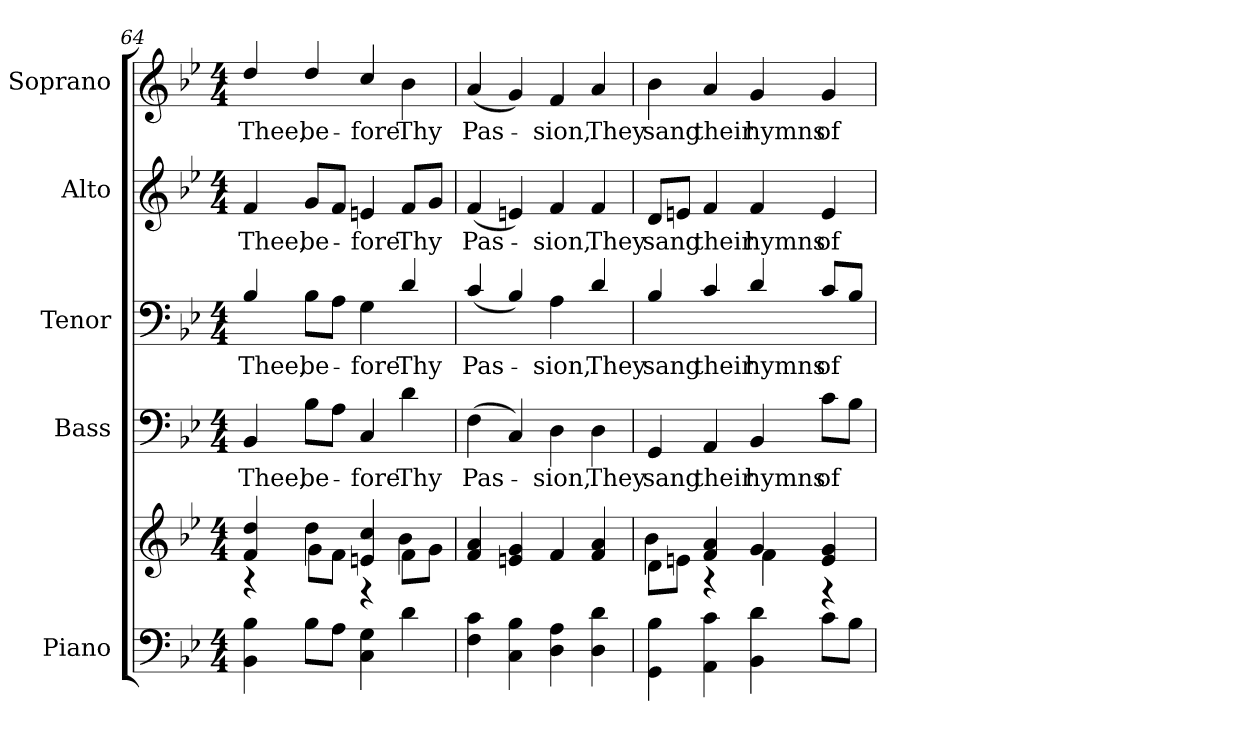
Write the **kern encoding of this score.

**kern	**kern	**kern	**text	**kern	**text	**kern	**text	**kern	**text
*part5	*part5	*part4	*part4	*part3	*part3	*part2	*part2	*part1	*part1
*staff6	*staff5	*staff4	*staff4	*staff3	*staff3	*staff2	*staff2	*staff1	*staff1
*I"Piano	*	*I"Bass	*	*I"Tenor	*	*I"Alto	*	*I"Soprano	*
*I'Pno.	*	*I'B.	*	*	*	*I'A.	*	*I'S.	*
!!LO:PB:g=z
*clefF4	*clefG2	*clefF4	*	*clefF4	*	*clefG2	*	*clefG2	*
*k[b-e-]	*k[b-e-]	*k[b-e-]	*	*k[b-e-]	*	*k[b-e-]	*	*k[b-e-]	*
*B-:	*B-:	*B-:	*	*B-:	*	*B-:	*	*B-:	*
*M4/4	*M4/4	*M4/4	*	*M4/4	*	*M4/4	*	*M4/4	*
=64	=64	=64	=64	=64	=64	=64	=64	=64	=64
*	*^	*	*	*	*	*	*	*	*
!	!	!	!	!LO:LY:b:color=#000000	!	!	!	!	!	!
!	!	!	!	!	!	!LO:LY:b:color=#000000	!	!	!	!
!	!	!	!	!	!	!	!	!LO:LY:b:color=#000000	!	!
!	!	!	!	!	!	!	!	!	!	!LO:LY:b:color=#000000
4BB-i\ 4B-i	4fi/ 4ddi	4r	4BB-i/	Thee,	4B-i/	Thee,	4fi/	Thee,	4ddi/	Thee,
!	!	!	!	!LO:LY:b:color=#000000	!	!	!	!	!	!
!	!	!	!	!	!	!LO:LY:b:color=#000000	!	!	!	!
!	!	!	!	!	!	!	!	!LO:LY:b:color=#000000	!	!
!	!	!	!	!	!	!	!	!	!	!LO:LY:b:color=#000000
8B-i\L	4ddi\	8gi\L	8B-i\L	be-	8B-i\L	be-	8gi/L	be-	4ddi/	be-
8Ai\J	.	8fi\J	8Ai\J	.	8Ai\J	.	8fi/J	.	.	.
!	!	!	!	!LO:LY:b:color=#000000	!	!	!	!	!	!
!	!	!	!	!	!	!LO:LY:b:color=#000000	!	!	!	!
!	!	!	!	!	!	!	!	!LO:LY:b:color=#000000	!	!
!	!	!	!	!	!	!	!	!	!	!LO:LY:b:color=#000000
4Ci\ 4Gi	4eni/ 4cci	4r	4Ci/	-fore	4Gi\	-fore	4eni/	-fore	4cci/	-fore
!	!	!	!	!LO:LY:b:color=#000000	!	!	!	!	!	!
!	!	!	!	!	!	!LO:LY:b:color=#000000	!	!	!	!
!	!	!	!	!	!	!	!	!LO:LY:b:color=#000000	!	!
!	!	!	!	!	!	!	!	!	!	!LO:LY:b:color=#000000
4di\	8fi\L	4b-i\	4di\	Thy	4di/	Thy	8fi/L	Thy	4b-i\	Thy
.	8gi\J	.	.	.	.	.	8gi/J	.	.	.
*	*v	*v	*	*	*	*	*	*	*	*
=65	=65	=65	=65	=65	=65	=65	=65	=65	=65
!	!	!	!LO:LY:b:color=#000000	!	!	!	!	!	!
!	!	!	!	!	!LO:LY:b:color=#000000	!	!	!	!
!	!	!	!	!	!	!	!LO:LY:b:color=#000000	!	!
!	!	!	!	!	!	!	!	!	!LO:LY:b:color=#000000
4Fi\ 4ci	4fi/ 4ai	(4Fi\	Pas-	(4ci/	Pas-	(4fi/	Pas-	(4ai/	Pas-
4Ci\ 4B-i	4eni/ 4gi	4Ci/)	.	4B-i/)	.	4eni/)	.	4gi/)	.
!	!	!	!LO:LY:b:color=#000000	!	!	!	!	!	!
!	!	!	!	!	!LO:LY:b:color=#000000	!	!	!	!
!	!	!	!	!	!	!	!LO:LY:b:color=#000000	!	!
!	!	!	!	!	!	!	!	!	!LO:LY:b:color=#000000
4Di\ 4Ai	4fi/	4Di\	-sion,	4Ai\	-sion,	4fi/	-sion,	4fi/	-sion,
!	!	!	!LO:LY:b:color=#000000	!	!	!	!	!	!
!	!	!	!	!	!LO:LY:b:color=#000000	!	!	!	!
!	!	!	!	!	!	!	!LO:LY:b:color=#000000	!	!
!	!	!	!	!	!	!	!	!	!LO:LY:b:color=#000000
4Di\ 4di	4fi/ 4ai	4Di\	They	4di/	They	4fi/	They	4ai/	They
=66	=66	=66	=66	=66	=66	=66	=66	=66	=66
*	*^	*	*	*	*	*	*	*	*
!	!	!	!	!LO:LY:b:color=#000000	!	!	!	!	!	!
!	!	!	!	!	!	!LO:LY:b:color=#000000	!	!	!	!
!	!	!	!	!	!	!	!	!LO:LY:b:color=#000000	!	!
!	!	!	!	!	!	!	!	!	!	!LO:LY:b:color=#000000
4GGi\ 4B-i	8di\L	4b-i\	4GGi/	sang	4B-i/	sang	8di/L	sang	4b-i\	sang
.	8eni\J	.	.	.	.	.	8eni/J	.	.	.
!	!	!	!	!LO:LY:b:color=#000000	!	!	!	!	!	!
!	!	!	!	!	!	!LO:LY:b:color=#000000	!	!	!	!
!	!	!	!	!	!	!	!	!LO:LY:b:color=#000000	!	!
!	!	!	!	!	!	!	!	!	!	!LO:LY:b:color=#000000
4AAi\ 4ci	4fi/ 4ai	4r	4AAi/	their	4ci/	their	4fi/	their	4ai/	their
!	!	!	!	!LO:LY:b:color=#000000	!	!	!	!	!	!
!	!	!	!	!	!	!LO:LY:b:color=#000000	!	!	!	!
!	!	!	!	!	!	!	!	!LO:LY:b:color=#000000	!	!
!	!	!	!	!	!	!	!	!	!	!LO:LY:b:color=#000000
4BB-i\ 4di	4gi/	4fi\	4BB-i/	hymns	4di/	hymns	4fi/	hymns	4gi/	hymns
!	!	!	!	!LO:LY:b:color=#000000	!	!	!	!	!	!
!	!	!	!	!	!	!LO:LY:b:color=#000000	!	!	!	!
!	!	!	!	!	!	!	!	!LO:LY:b:color=#000000	!	!
!	!	!	!	!	!	!	!	!	!	!LO:LY:b:color=#000000
8ci\L	4ei/ 4gi	4r	8ci\L	of	8ci/L	of	4ei/	of	4gi/	of
8B-i\J	.	.	8B-i\J	.	8B-i/J	.	.	.	.	.
*	*v	*v	*	*	*	*	*	*	*	*
=	=	=	=	=	=	=	=	=	=
*-	*-	*-	*-	*-	*-	*-	*-	*-	*-
